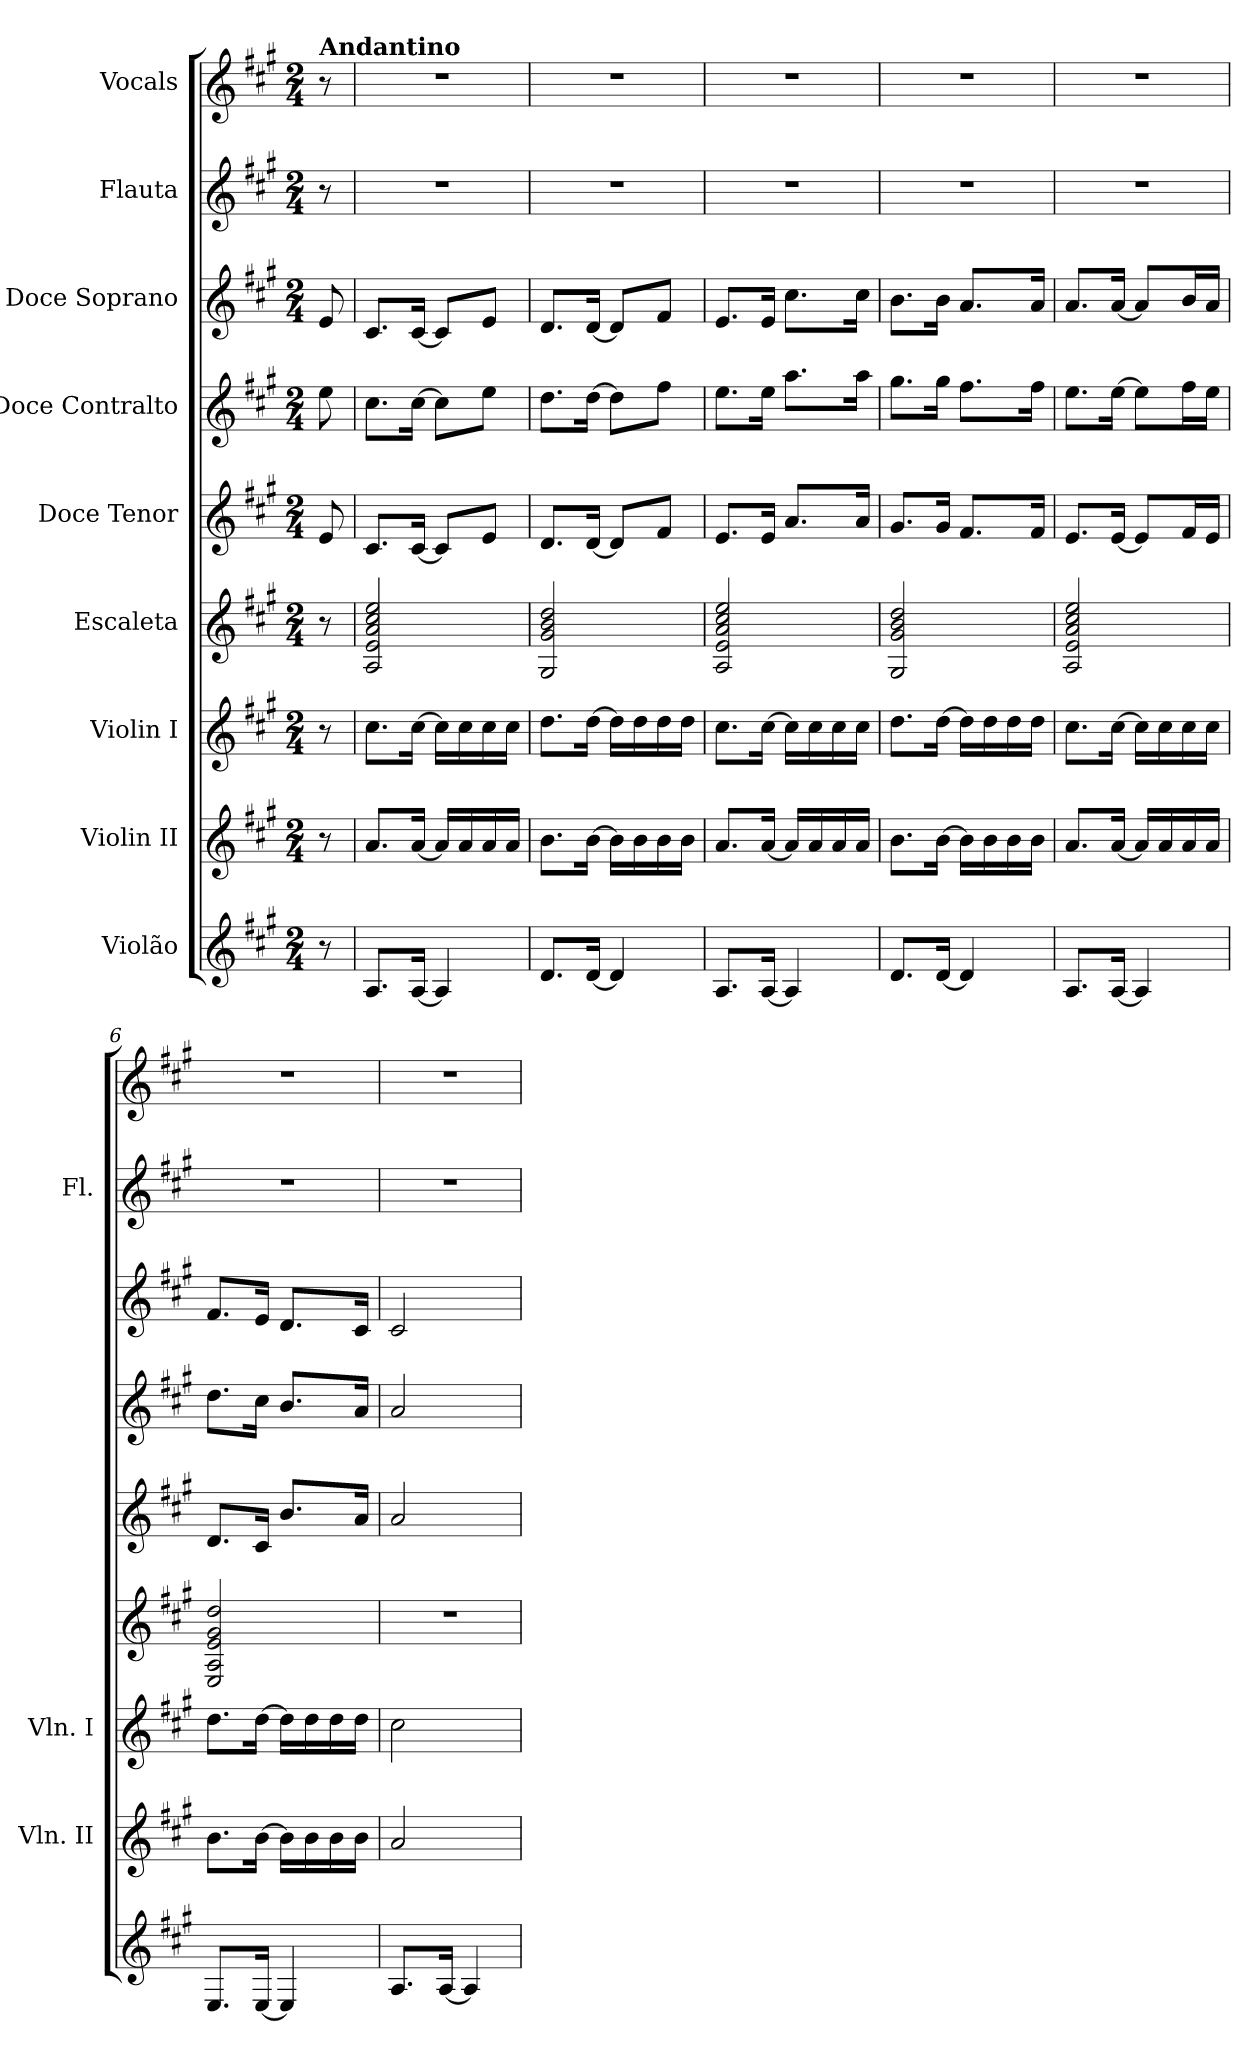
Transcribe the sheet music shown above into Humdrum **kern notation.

**kern	**kern	**kern	**kern	**kern	**kern	**kern	**kern	**kern
*part9	*part8	*part7	*part6	*part5	*part4	*part3	*part2	*part1
*staff9	*staff8	*staff7	*staff6	*staff5	*staff4	*staff3	*staff2	*staff1
*I"Violão	*I"Violin II	*I"Violin I	*I"Escaleta	*I"Doce Tenor	*I"Doce Contralto	*I"Doce Soprano	*I"Flauta	*I"Vocals
*	*I'Vln. II	*I'Vln. I	*	*	*	*	*I'Fl.	*
*clefG2	*clefG2	*clefG2	*clefG2	*clefG2	*clefG2	*clefG2	*clefG2	*clefG2
*ITrd7c12	*	*	*	*	*	*ITrd-7c-12	*	*
*k[f#c#g#]	*k[f#c#g#]	*k[f#c#g#]	*k[f#c#g#]	*k[f#c#g#]	*k[f#c#g#]	*k[f#c#g#]	*k[f#c#g#]	*k[f#c#g#]
*A:	*A:	*A:	*A:	*A:	*A:	*A:	*A:	*A:
*M2/4	*M2/4	*M2/4	*M2/4	*M2/4	*M2/4	*M2/4	*M2/4	*M2/4
=	=	=	=	=	=	=	=	=
!	!	!	!	!	!	!	!	!LO:TX:a:B:t=Andantino
8r	8r	8r	8r	8e/	8ee\	8ee/	8r	8r
=1	=1	=1	=1	=1	=1	=1	=1	=1
8.AA/L	8.a/L	8.cc#\L	2A/ 2e/ 2a/ 2cc#/ 2ee/	8.c#/L	8.cc#\L	8.cc#/L	2r	2r
[16AA/Jk	[16a/Jk	[16cc#\Jk	.	[16c#/Jk	[16cc#\Jk	[16cc#/Jk	.	.
4AA/]	16a/LL]	16cc#\LL]	.	8c#/L]	8cc#\L]	8cc#/L]	.	.
.	16a/	16cc#\	.	.	.	.	.	.
.	16a/	16cc#\	.	8e/J	8ee\J	8ee/J	.	.
.	16a/JJ	16cc#\JJ	.	.	.	.	.	.
=2	=2	=2	=2	=2	=2	=2	=2	=2
8.D/L	8.b\L	8.dd\L	2G#/ 2g#/ 2b/ 2dd/	8.d/L	8.dd\L	8.dd/L	2r	2r
[16D/Jk	[16b\Jk	[16dd\Jk	.	[16d/Jk	[16dd\Jk	[16dd/Jk	.	.
4D/]	16b\LL]	16dd\LL]	.	8d/L]	8dd\L]	8dd/L]	.	.
.	16b\	16dd\	.	.	.	.	.	.
.	16b\	16dd\	.	8f#/J	8ff#\J	8ff#/J	.	.
.	16b\JJ	16dd\JJ	.	.	.	.	.	.
=3	=3	=3	=3	=3	=3	=3	=3	=3
8.AA/L	8.a/L	8.cc#\L	2A/ 2e/ 2a/ 2cc#/ 2ee/	8.e/L	8.ee\L	8.ee/L	2r	2r
[16AA/Jk	[16a/Jk	[16cc#\Jk	.	16e/Jk	16ee\Jk	16ee/Jk	.	.
4AA/]	16a/LL]	16cc#\LL]	.	8.a/L	8.aa\L	8.ccc#\L	.	.
.	16a/	16cc#\	.	.	.	.	.	.
.	16a/	16cc#\	.	.	.	.	.	.
.	16a/JJ	16cc#\JJ	.	16a/Jk	16aa\Jk	16ccc#\Jk	.	.
=4	=4	=4	=4	=4	=4	=4	=4	=4
8.D/L	8.b\L	8.dd\L	2G#/ 2g#/ 2b/ 2dd/	8.g#/L	8.gg#\L	8.bb\L	2r	2r
[16D/Jk	[16b\Jk	[16dd\Jk	.	16g#/Jk	16gg#\Jk	16bb\Jk	.	.
4D/]	16b\LL]	16dd\LL]	.	8.f#/L	8.ff#\L	8.aa/L	.	.
.	16b\	16dd\	.	.	.	.	.	.
.	16b\	16dd\	.	.	.	.	.	.
.	16b\JJ	16dd\JJ	.	16f#/Jk	16ff#\Jk	16aa/Jk	.	.
=5	=5	=5	=5	=5	=5	=5	=5	=5
8.AA/L	8.a/L	8.cc#\L	2A/ 2e/ 2a/ 2cc#/ 2ee/	8.e/L	8.ee\L	8.aa/L	2r	2r
[16AA/Jk	[16a/Jk	[16cc#\Jk	.	[16e/Jk	[16ee\Jk	[16aa/Jk	.	.
4AA/]	16a/LL]	16cc#\LL]	.	8e/L]	8ee\L]	8aa/L]	.	.
.	16a/	16cc#\	.	.	.	.	.	.
.	16a/	16cc#\	.	16f#/L	16ff#\L	16bb/L	.	.
.	16a/JJ	16cc#\JJ	.	16e/JJ	16ee\JJ	16aa/JJ	.	.
!!LO:PB:g=z
=6	=6	=6	=6	=6	=6	=6	=6	=6
8.EE/L	8.b\L	8.dd\L	2E/ 2A/ 2e/ 2g#/ 2dd/	8.d/L	8.dd\L	8.ff#/L	2r	2r
[16EE/Jk	[16b\Jk	[16dd\Jk	.	16c#/Jk	16cc#\Jk	16ee/Jk	.	.
4EE/]	16b\LL]	16dd\LL]	.	8.b/L	8.b/L	8.dd/L	.	.
.	16b\	16dd\	.	.	.	.	.	.
.	16b\	16dd\	.	.	.	.	.	.
.	16b\JJ	16dd\JJ	.	16a/Jk	16a/Jk	16cc#/Jk	.	.
=7	=7	=7	=7	=7	=7	=7	=7	=7
8.AA/L	2a/	2cc#\	2r	2a/	2a/	2cc#/	2r	2r
[16AA/Jk	.	.	.	.	.	.	.	.
4AA/]	.	.	.	.	.	.	.	.
=	=	=	=	=	=	=	=	=
*-	*-	*-	*-	*-	*-	*-	*-	*-
